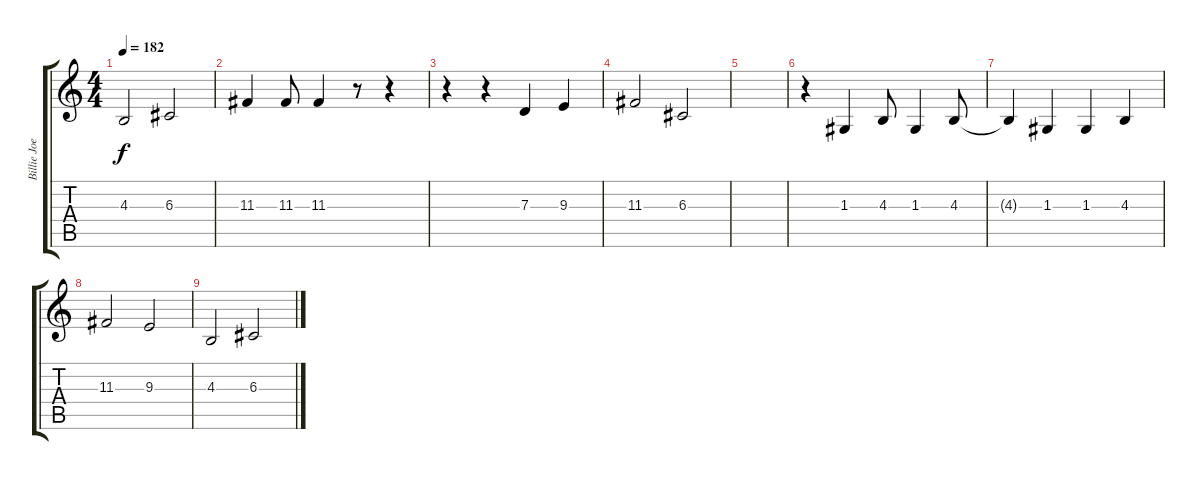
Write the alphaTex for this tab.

\track ("Billie Joe (Vocals)" "Billie Joe") {instrument lead2sawtooth}
\staff {score tabs}
\tuning (E4 B3 G3 D3 A2 E2) {hide}
\ts (4 4)
\tempo 182
\clef g2
\ks c
4.3.2{dy f} 6.3.2 |
11.3.4 11.3.8 11.3.4 r.8 r.4 |
r.4 r.4 7.3.4 9.3.4 |
11.3.2 6.3.2 |
|
r.4 1.3.4 4.3.8 1.3.4 4.3.8 |
4.3{t}.4 1.3.4 1.3.4 4.3.4 |
11.3.2 9.3.2 |
4.3.2 6.3.2
